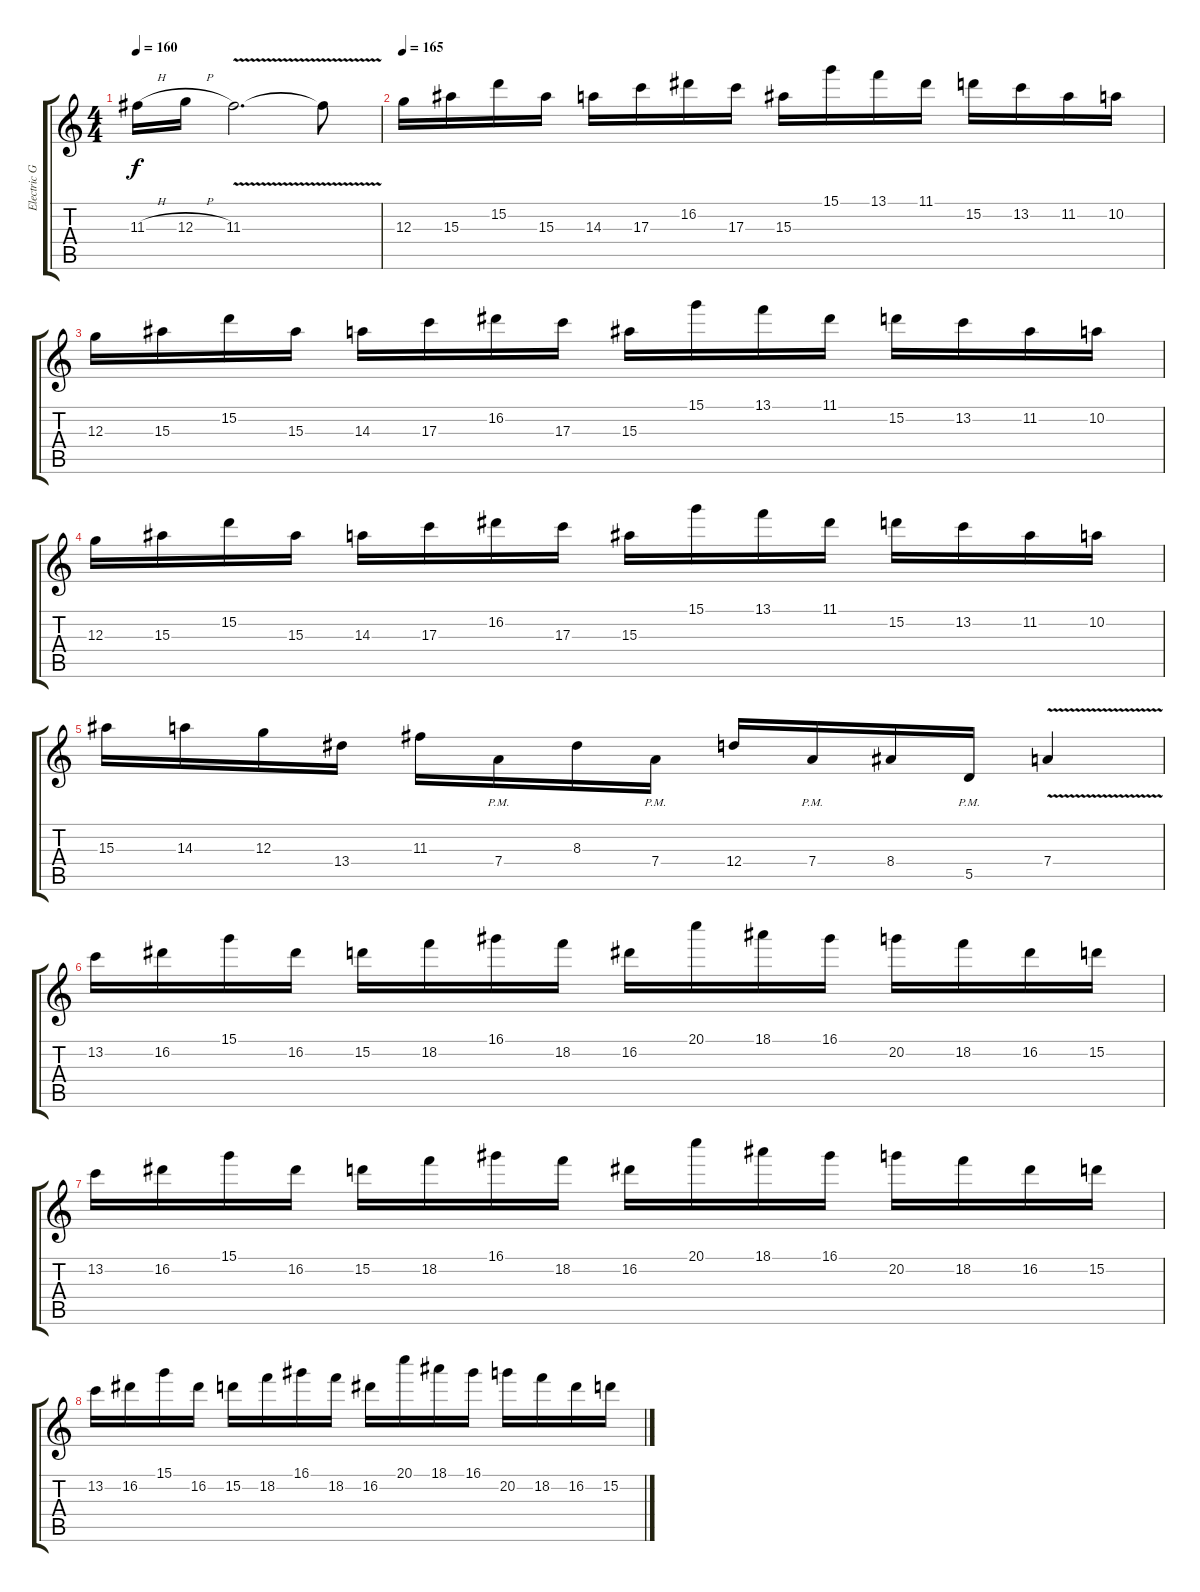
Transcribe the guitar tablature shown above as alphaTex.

\track ("Electric Guitar" "Electric G") {instrument distortionguitar}
\staff {score tabs}
\tuning (E4 B3 G3 D3 A2 E2) {hide}
\ts (4 4)
\tempo 160
\clef g2
\ks c
11.3{h}.16{dy f} 12.3{h}.16 11.3{v}.2{d} 11.3{t}.8 |
\tempo 165
12.3.16 15.3.16 15.2.16 15.3.16 14.3.16 17.3.16 16.2.16 17.3.16 15.3.16 15.1.16 13.1.16 11.1.16 15.2.16 13.2.16 11.2.16 10.2.16 |
12.3.16 15.3.16 15.2.16 15.3.16 14.3.16 17.3.16 16.2.16 17.3.16 15.3.16 15.1.16 13.1.16 11.1.16 15.2.16 13.2.16 11.2.16 10.2.16 |
12.3.16 15.3.16 15.2.16 15.3.16 14.3.16 17.3.16 16.2.16 17.3.16 15.3.16 15.1.16 13.1.16 11.1.16 15.2.16 13.2.16 11.2.16 10.2.16 |
15.3.16 14.3.16 12.3.16 13.4.16 11.3.16 7.4{pm}.16 8.3.16 7.4{pm}.16 12.4.16 7.4{pm}.16 8.4.16 5.5{pm}.16 7.4{v}.4 |
13.2.16 16.2.16 15.1.16 16.2.16 15.2.16 18.2.16 16.1.16 18.2.16 16.2.16 20.1.16 18.1.16 16.1.16 20.2.16 18.2.16 16.2.16 15.2.16 |
13.2.16 16.2.16 15.1.16 16.2.16 15.2.16 18.2.16 16.1.16 18.2.16 16.2.16 20.1.16 18.1.16 16.1.16 20.2.16 18.2.16 16.2.16 15.2.16 |
13.2.16 16.2.16 15.1.16 16.2.16 15.2.16 18.2.16 16.1.16 18.2.16 16.2.16 20.1.16 18.1.16 16.1.16 20.2.16 18.2.16 16.2.16 15.2.16
